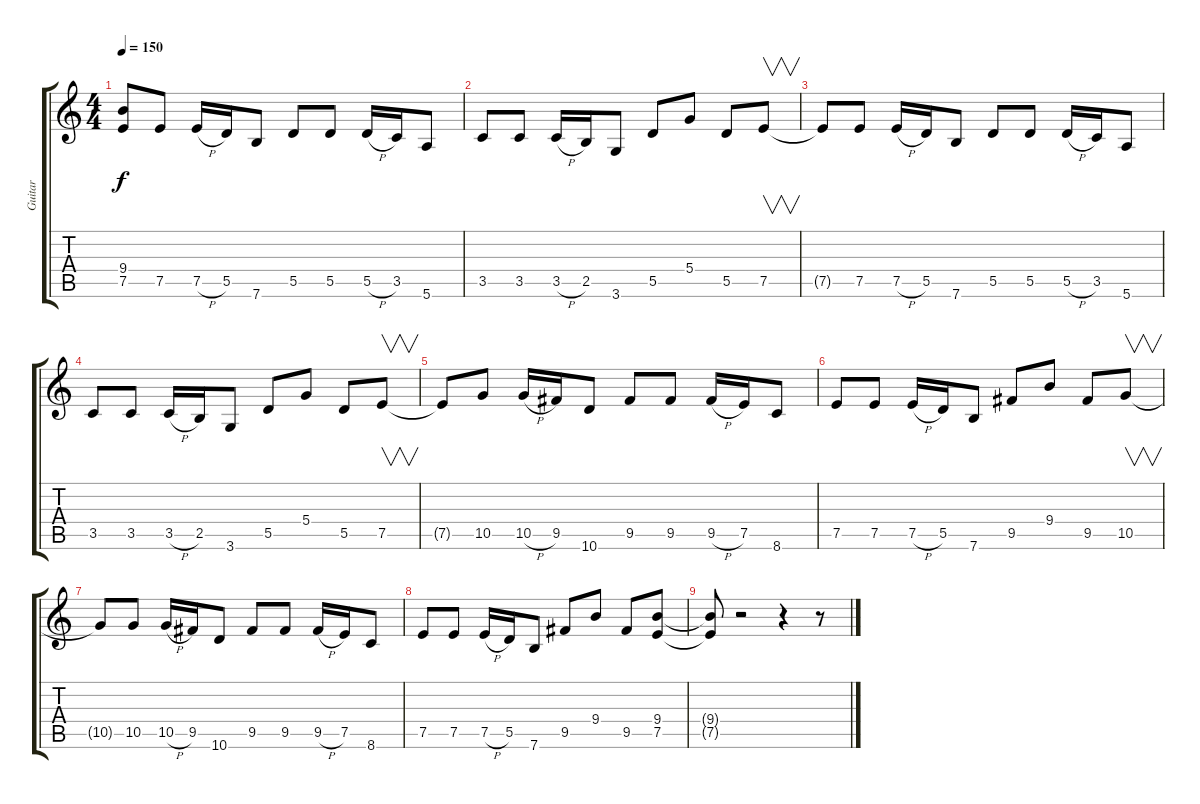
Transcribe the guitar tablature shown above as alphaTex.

\track ("Guitar " "Guitar ") {instrument distortionguitar}
\staff {score tabs}
\tuning (E4 B3 G3 D3 A2 E2) {hide}
\ts (4 4)
\tempo 150
\clef g2
\ks c
(9.4{t} 7.5{t}).8{dy f} 7.5.8 7.5{h}.16 5.5.16 7.6.8 5.5.8 5.5.8 5.5{h}.16 3.5.16 5.6.8 |
3.5.8 3.5.8 3.5{h}.16 2.5.16 3.6.8 5.5.8 5.4.8 5.5.8 7.5.8{v} |
7.5{t}.8 7.5.8 7.5{h}.16 5.5.16 7.6.8 5.5.8 5.5.8 5.5{h}.16 3.5.16 5.6.8 |
3.5.8 3.5.8 3.5{h}.16 2.5.16 3.6.8 5.5.8 5.4.8 5.5.8 7.5.8{v} |
7.5{t}.8 10.5.8 10.5{h}.16 9.5.16 10.6.8 9.5.8 9.5.8 9.5{h}.16 7.5.16 8.6.8 |
7.5.8 7.5.8 7.5{h}.16 5.5.16 7.6.8 9.5.8 9.4.8 9.5.8 10.5.8{v} |
10.5{t}.8 10.5.8 10.5{h}.16 9.5.16 10.6.8 9.5.8 9.5.8 9.5{h}.16 7.5.16 8.6.8 |
7.5.8 7.5.8 7.5{h}.16 5.5.16 7.6.8 9.5.8 9.4.8 9.5.8 (9.4 7.5).8 |
(9.4{t} 7.5{t}).8 r.2 r.4 r.8
